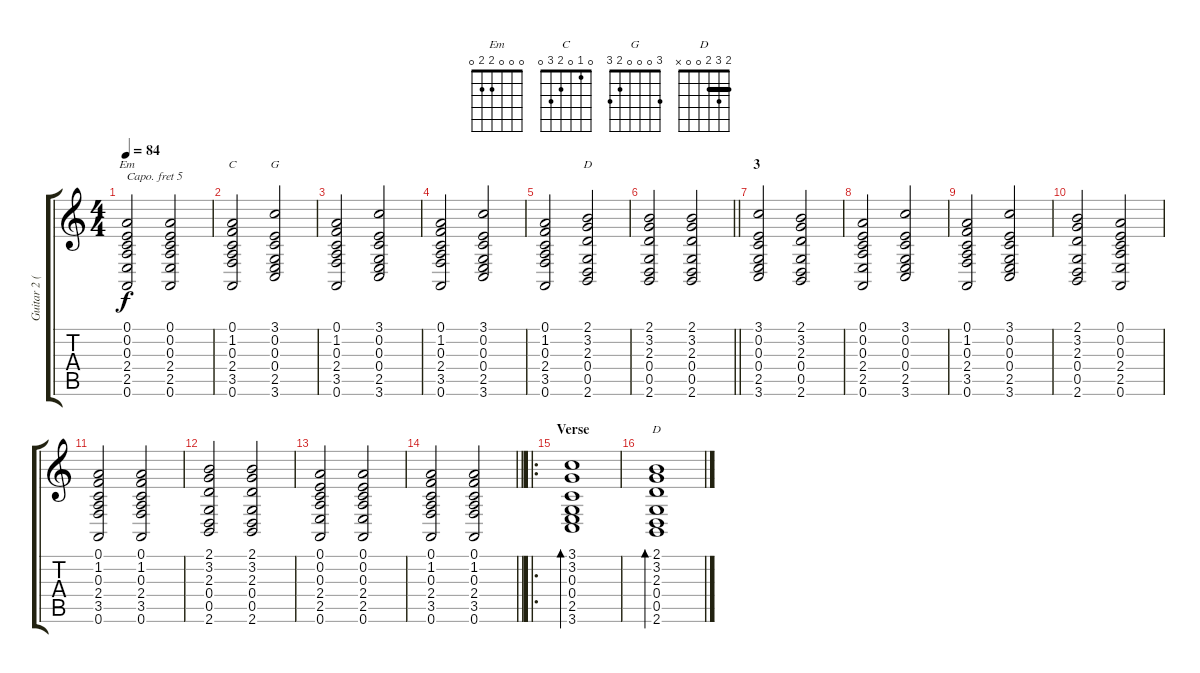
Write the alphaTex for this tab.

\track ("Guitar 2 (chords Capo 5)" "Guitar 2 (") {instrument electricpiano1}
\staff {score tabs}
\capo 5
\tuning (E4 B3 G3 D3 A2 E2) {hide}
\chord ("Em" 0 0 0 2 2 0)
\chord ("C" 0 1 0 2 3 0)
\chord ("G" 3 0 0 0 2 3)
\chord ("D" 2 3 2 0 0 2) {barre 2}
\chord ("D" 2 3 2 0 0 x) {barre 2}
\ts (4 4)
\tempo 84
\clef g2
\ks c
(0.1 0.2 0.3 2.4 2.5 0.6).2{ch "Em" dy f} (0.1 0.2 0.3 2.4 2.5 0.6).2 |
(0.1 1.2 0.3 2.4 3.5 0.6).2{ch "C"} (3.1 0.2 0.3 0.4 2.5 3.6).2{ch "G"} |
(0.1 1.2 0.3 2.4 3.5 0.6).2 (3.1 0.2 0.3 0.4 2.5 3.6).2 |
(0.1 1.2 0.3 2.4 3.5 0.6).2 (3.1 0.2 0.3 0.4 2.5 3.6).2 |
(0.1 1.2 0.3 2.4 3.5 0.6).2 (2.1 3.2 2.3 0.4 0.5 2.6).2{ch "D"} |
\barLineRight lightlight
(2.1 3.2 2.3 0.4 0.5 2.6).2 (2.1 3.2 2.3 0.4 0.5 2.6).2 |
\section ("" "3")
(3.1 0.2 0.3 0.4 2.5 3.6).2 (2.1 3.2 2.3 0.4 0.5 2.6).2 |
(0.1 0.2 0.3 2.4 2.5 0.6).2 (3.1 0.2 0.3 0.4 2.5 3.6).2 |
(0.1 1.2 0.3 2.4 3.5 0.6).2 (3.1 0.2 0.3 0.4 2.5 3.6).2 |
(2.1 3.2 2.3 0.4 0.5 2.6).2 (0.1 0.2 0.3 2.4 2.5 0.6).2 |
(0.1 1.2 0.3 2.4 3.5 0.6).2 (0.1 1.2 0.3 2.4 3.5 0.6).2 |
(2.1 3.2 2.3 0.4 0.5 2.6).2 (2.1 3.2 2.3 0.4 0.5 2.6).2 |
(0.1 0.2 0.3 2.4 2.5 0.6).2 (0.1 0.2 0.3 2.4 2.5 0.6).2 |
\barLineRight lightlight
(0.1 1.2 0.3 2.4 3.5 0.6).2 (0.1 1.2 0.3 2.4 3.5 0.6).2 |
\ro
\section ("" "Verse")
(3.1 3.2 0.3 0.4 2.5 3.6).1{bd 240} |
(2.1 3.2 2.3 0.4 0.5 2.6).1{bd 240 ch "D"}
